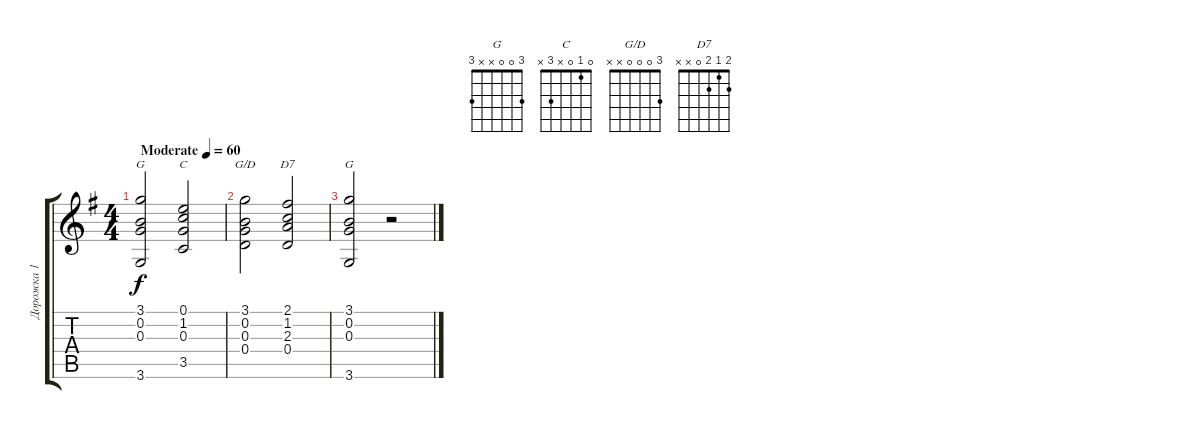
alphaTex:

\track ("Дорожка 1" "Дорожка 1") {instrument acousticguitarnylon}
\staff {score tabs}
\tuning (E4 B3 G3 D3 A2 E2) {hide}
\chord ("G" 3 0 0 0 2 3)
\chord ("C" 0 1 0 x 3 x)
\chord ("G/D" 3 0 0 0 x x)
\chord ("D7" 2 1 2 0 x x)
\chord ("G" 3 0 0 x x 3)
\ts (4 4)
\tempo (60 "Moderate")
\clef g2
\ks g
(3.1 0.2 0.3 3.6).2{ch "G" dy f instrument acousticguitarnylon} (0.1 1.2 0.3 3.5).2{ch "C"} |
(3.1 0.2 0.3 0.4).2{ch "G/D"} (2.1 1.2 2.3 0.4).2{ch "D7"} |
(3.1 0.2 0.3 3.6).2{ch "G"} r.2
